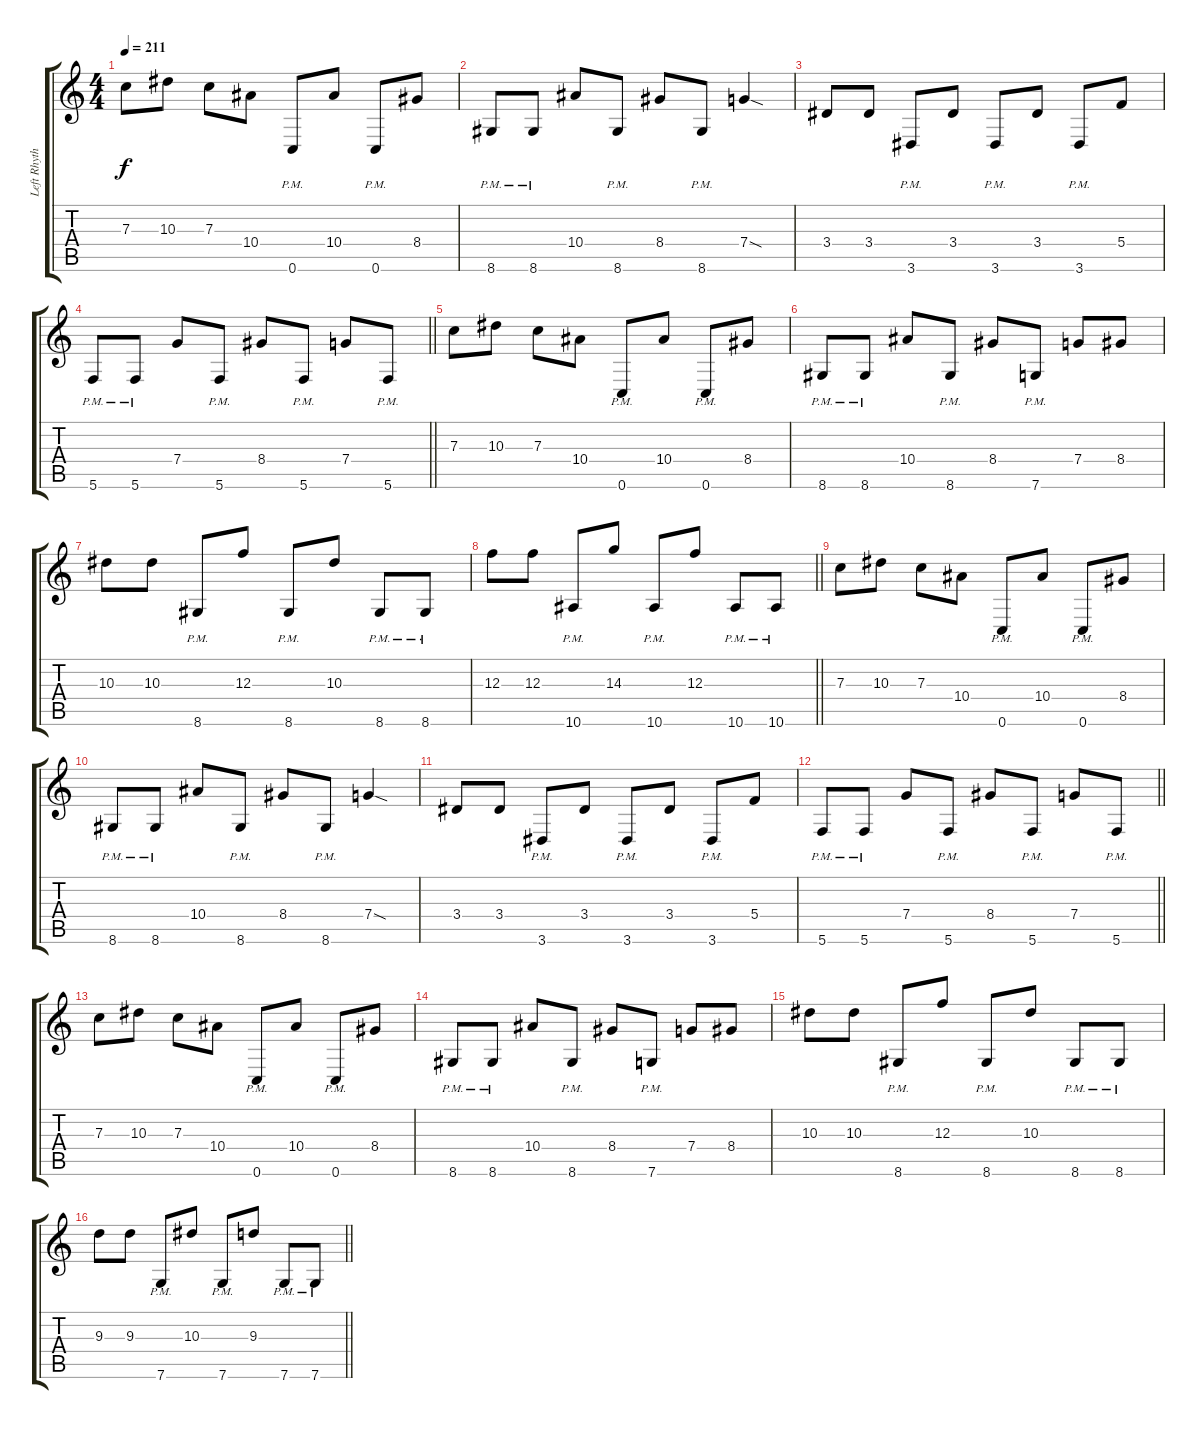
\track ("Left Rhythm" "Left Rhyth") {instrument distortionguitar}
\staff {score tabs}
\tuning (D4 A3 F3 C3 G2 C2) {hide}
\ts (4 4)
\section ("" "")
\tempo 211
\clef g2
\ks c
7.3.8{dy f instrument distortionguitar} 10.3.8 7.3.8 10.4.8 0.6{pm}.8 10.4.8 0.6{pm}.8 8.4.8 |
8.6{pm}.8 8.6{pm}.8 10.4.8 8.6{pm}.8 8.4.8 8.6{pm}.8 7.4{sod}.4 |
3.4.8 3.4.8 3.6{pm}.8 3.4.8 3.6{pm}.8 3.4.8 3.6{pm}.8 5.4.8 |
\barLineRight lightlight
5.6{pm}.8 5.6{pm}.8 7.4.8 5.6{pm}.8 8.4.8 5.6{pm}.8 7.4.8 5.6{pm}.8 |
\section ("" "")
7.3.8 10.3.8 7.3.8 10.4.8 0.6{pm}.8 10.4.8 0.6{pm}.8 8.4.8 |
8.6{pm}.8 8.6{pm}.8 10.4.8 8.6{pm}.8 8.4.8 7.6{pm}.8 7.4.8 8.4.8 |
10.3.8 10.3.8 8.6{pm}.8 12.3.8 8.6{pm}.8 10.3.8 8.6{pm}.8 8.6{pm}.8 |
\barLineRight lightlight
12.3.8 12.3.8 10.6{pm}.8 14.3.8 10.6{pm}.8 12.3.8 10.6{pm}.8 10.6{pm}.8 |
\section ("" "")
7.3.8 10.3.8 7.3.8 10.4.8 0.6{pm}.8 10.4.8 0.6{pm}.8 8.4.8 |
8.6{pm}.8 8.6{pm}.8 10.4.8 8.6{pm}.8 8.4.8 8.6{pm}.8 7.4{sod}.4 |
3.4.8 3.4.8 3.6{pm}.8 3.4.8 3.6{pm}.8 3.4.8 3.6{pm}.8 5.4.8 |
\barLineRight lightlight
5.6{pm}.8 5.6{pm}.8 7.4.8 5.6{pm}.8 8.4.8 5.6{pm}.8 7.4.8 5.6{pm}.8 |
\section ("" "")
7.3.8 10.3.8 7.3.8 10.4.8 0.6{pm}.8 10.4.8 0.6{pm}.8 8.4.8 |
8.6{pm}.8 8.6{pm}.8 10.4.8 8.6{pm}.8 8.4.8 7.6{pm}.8 7.4.8 8.4.8 |
10.3.8 10.3.8 8.6{pm}.8 12.3.8 8.6{pm}.8 10.3.8 8.6{pm}.8 8.6{pm}.8 |
\barLineRight lightlight
9.3.8 9.3.8 7.6{pm}.8 10.3.8 7.6{pm}.8 9.3.8 7.6{pm}.8 7.6{pm}.8
